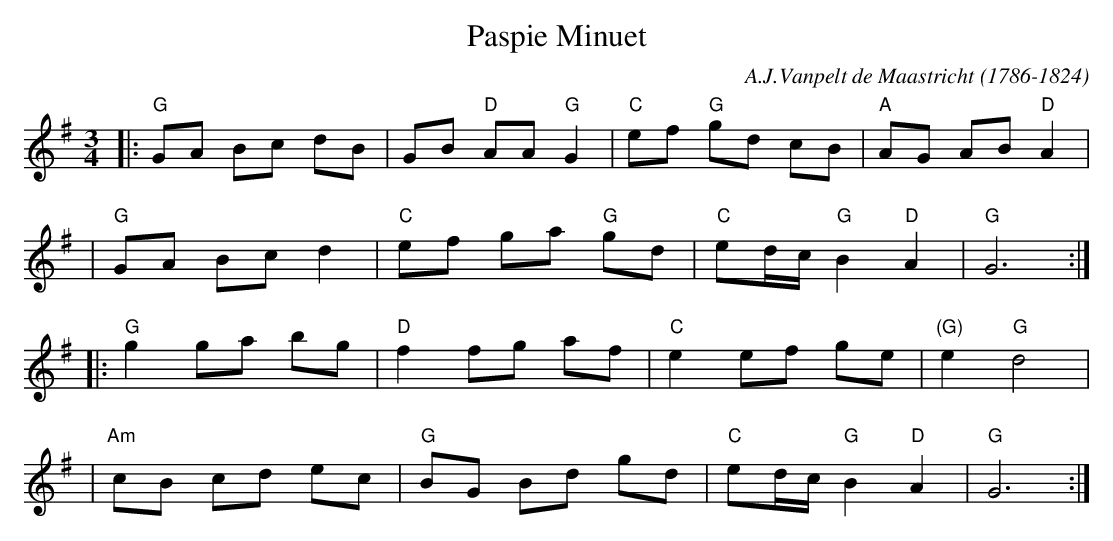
X:1
T: Paspie Minuet
C: A.J.Vanpelt de Maastricht (1786-1824)
M: 3/4
L: 1/8
K: G
|: "G"GA Bc dB |    GB "D"AA "G"G2 | "C"ef    "G"gd    cB |  "A" AG AB "D"A2 |
|  "G"GA Bc d2 | "C"ef    ga "G"gd | "C"ed/c/ "G"B2 "D"A2 |  "G" G6         :|
|: "G"g2 ga bg | "D"f2    fg    af | "C"e2       ef    ge | "(G)"e2 "G"d4    |
| "Am"cB cd ec | "G"BG    Bd    gd | "C"ed/c/ "G"B2 "D"A2 |  "G" G6         :|
